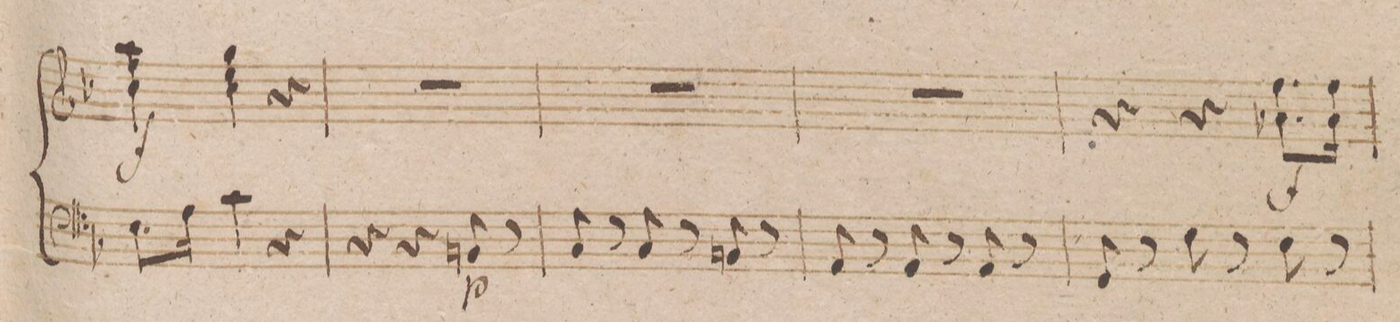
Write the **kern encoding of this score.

**kern
*I"Organo.
*clefF4
*k[b-]
*M3/4
8.F\L
16A\Jk
4c\
4r
=38
4r
4r
8BBn/
8r
=39
8C/
8r
8C/
8r
8BBn/
8r
=40
8AA/
8r
8AA/
8r
8AA/
8r
=41
8GG/
8r
8G\
8r
8F\
8r
=42
*-
